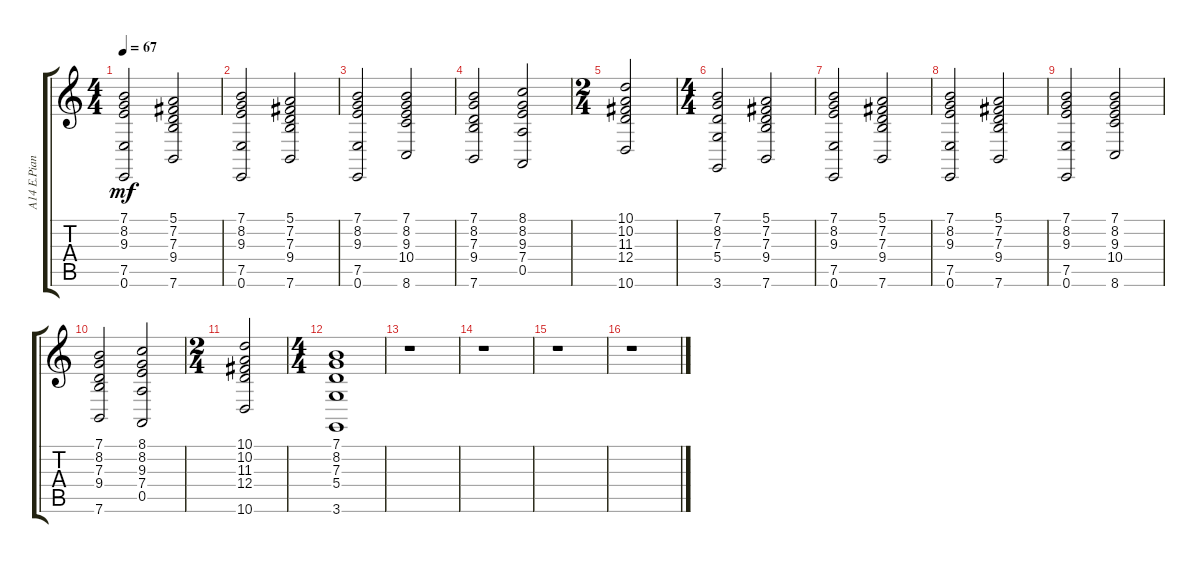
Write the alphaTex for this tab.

\track ("A14 E.Piano" "A14 E.Pian") {instrument electricpiano2}
\staff {score tabs}
\tuning (E4 B3 G3 D3 A2 E2) {hide}
\ts (4 4)
\tempo 67
\clef g2
\ks c
(7.1 8.2 9.3 7.5 0.6).2{dy mf} (5.1 7.2 7.3 9.4 7.6).2 |
(7.1 8.2 9.3 7.5 0.6).2 (5.1 7.2 7.3 9.4 7.6).2 |
(7.1 8.2 9.3 7.5 0.6).2 (7.1 8.2 9.3 10.4 8.6).2 |
(7.1 8.2 7.3 9.4 7.6).2 (8.1 8.2 9.3 7.4 0.5).2 |
\ts (2 4)
(10.1 10.2 11.3 12.4 10.6).2 |
\ts (4 4)
(7.1 8.2 7.3 5.4 3.6).2 (5.1 7.2 7.3 9.4 7.6).2 |
(7.1 8.2 9.3 7.5 0.6).2 (5.1 7.2 7.3 9.4 7.6).2 |
(7.1 8.2 9.3 7.5 0.6).2 (5.1 7.2 7.3 9.4 7.6).2 |
(7.1 8.2 9.3 7.5 0.6).2 (7.1 8.2 9.3 10.4 8.6).2 |
(7.1 8.2 7.3 9.4 7.6).2 (8.1 8.2 9.3 7.4 0.5).2 |
\ts (2 4)
(10.1 10.2 11.3 12.4 10.6).2 |
\ts (4 4)
(7.1 8.2 7.3 5.4 3.6).1 |
r.1 |
r.1 |
r.1 |
r.1
